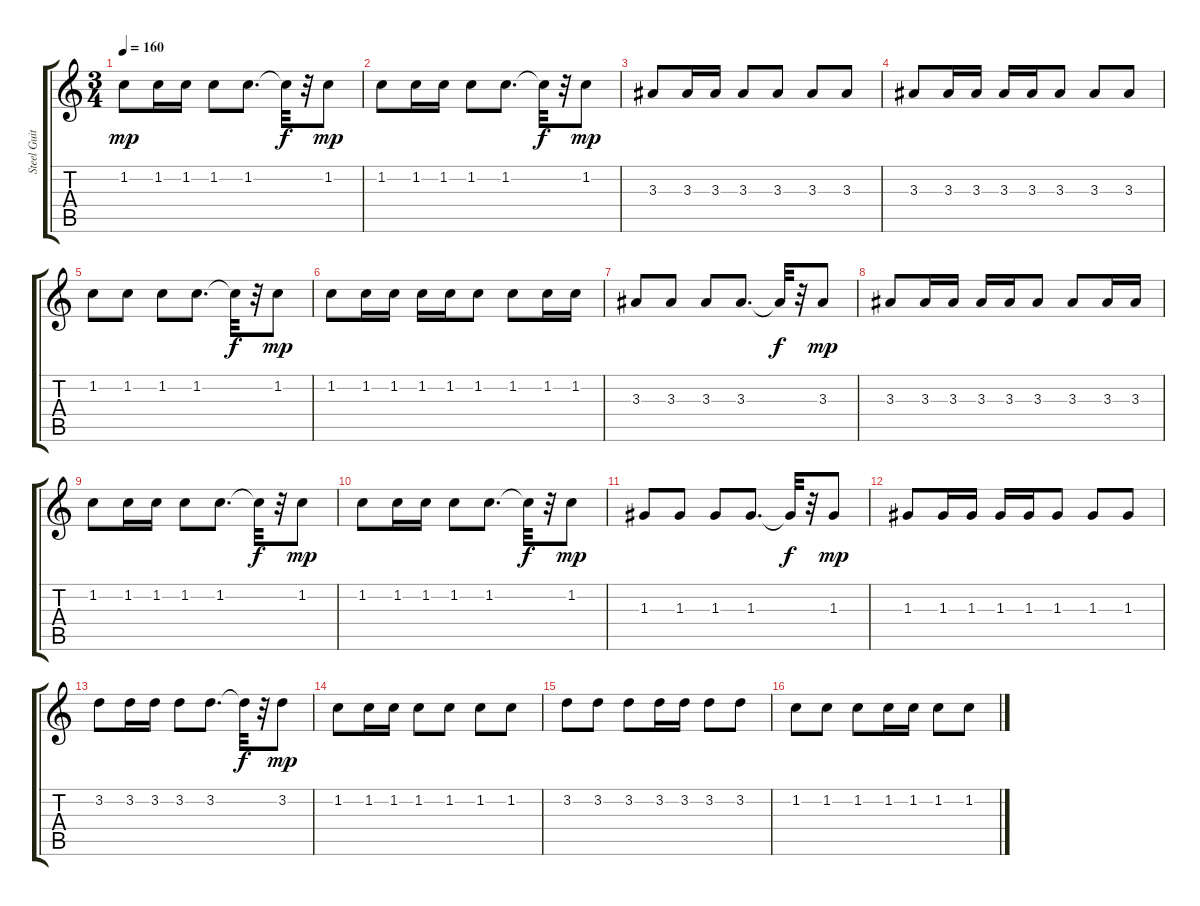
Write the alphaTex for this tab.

\track ("Steel Guitar Low" "Steel Guit") {instrument acousticguitarsteel}
\staff {score tabs}
\tuning (E4 B3 G3 D3 A2 E2) {hide}
\ts (3 4)
\tempo 160
\clef g2
\ks c
1.2.8{dy mp} 1.2.16 1.2.16 1.2.8 1.2.8{d} 1.2{t}.32{dy f} r.32 1.2.8{dy mp} |
1.2.8 1.2.16 1.2.16 1.2.8 1.2.8{d} 1.2{t}.32{dy f} r.32 1.2.8{dy mp} |
3.3.8 3.3.16 3.3.16 3.3.8 3.3.8 3.3.8 3.3.8 |
3.3.8 3.3.16 3.3.16 3.3.16 3.3.16 3.3.8 3.3.8 3.3.8 |
1.2.8 1.2.8 1.2.8 1.2.8{d} 1.2{t}.32{dy f} r.32 1.2.8{dy mp} |
1.2.8 1.2.16 1.2.16 1.2.16 1.2.16 1.2.8 1.2.8 1.2.16 1.2.16 |
3.3.8 3.3.8 3.3.8 3.3.8{d} 3.3{t}.32{dy f} r.32 3.3.8{dy mp} |
3.3.8 3.3.16 3.3.16 3.3.16 3.3.16 3.3.8 3.3.8 3.3.16 3.3.16 |
1.2.8 1.2.16 1.2.16 1.2.8 1.2.8{d} 1.2{t}.32{dy f} r.32 1.2.8{dy mp} |
1.2.8 1.2.16 1.2.16 1.2.8 1.2.8{d} 1.2{t}.32{dy f} r.32 1.2.8{dy mp} |
1.3.8 1.3.8 1.3.8 1.3.8{d} 1.3{t}.32{dy f} r.32 1.3.8{dy mp} |
1.3.8 1.3.16 1.3.16 1.3.16 1.3.16 1.3.8 1.3.8 1.3.8 |
3.2.8 3.2.16 3.2.16 3.2.8 3.2.8{d} 3.2{t}.32{dy f} r.32 3.2.8{dy mp} |
1.2.8 1.2.16 1.2.16 1.2.8 1.2.8 1.2.8 1.2.8 |
3.2.8 3.2.8 3.2.8 3.2.16 3.2.16 3.2.8 3.2.8 |
1.2.8 1.2.8 1.2.8 1.2.16 1.2.16 1.2.8 1.2.8
